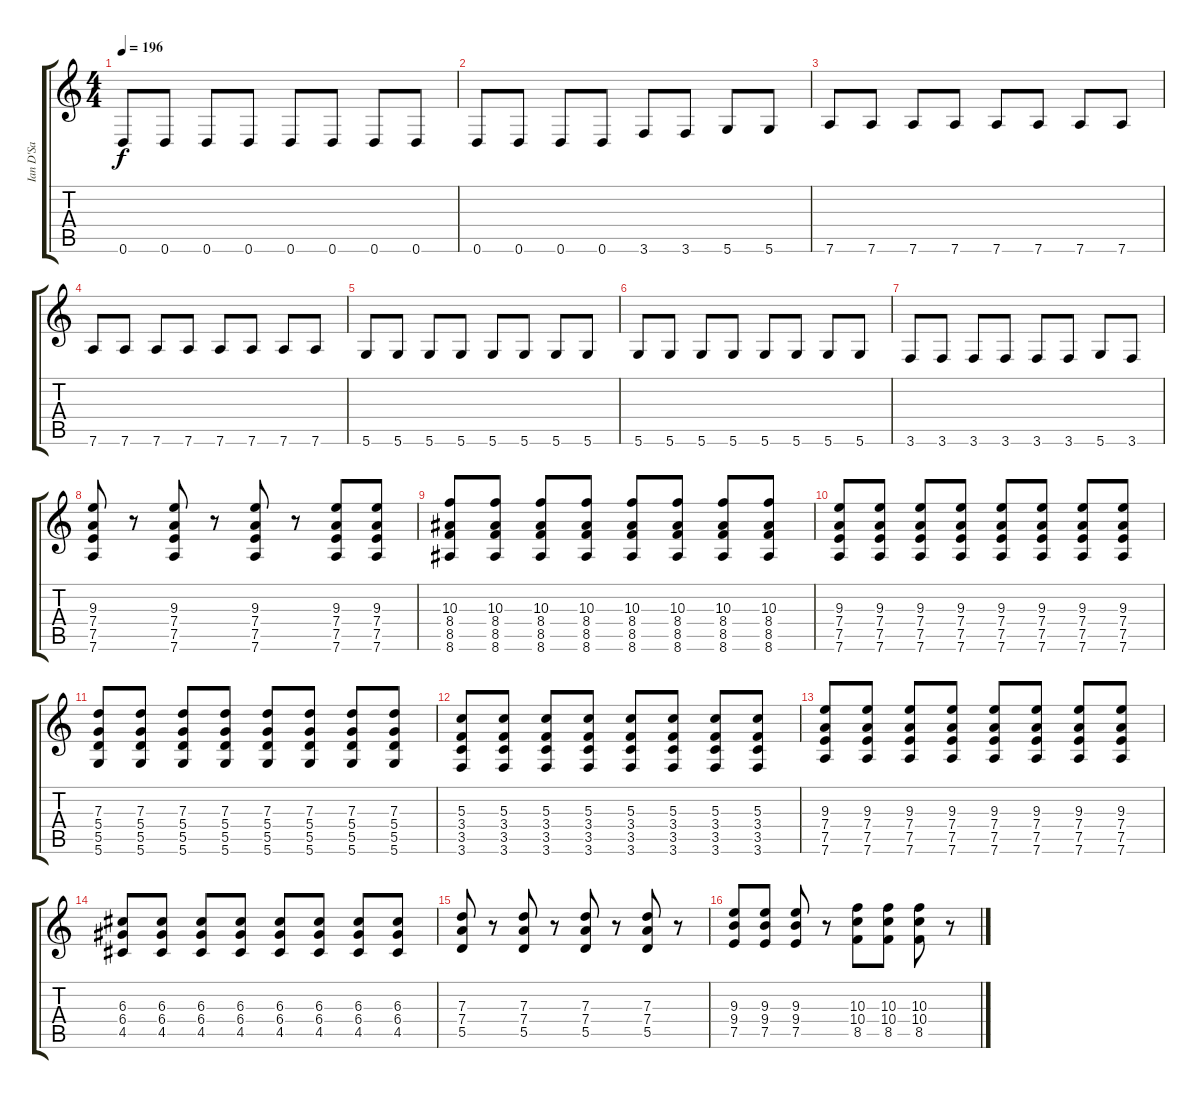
\track ("Ian D'Sa" "Ian D'Sa") {instrument distortionguitar}
\staff {score tabs}
\tuning (E4 B3 G3 D3 A2 D2) {hide}
\ts (4 4)
\tempo 196
\clef g2
\ks c
0.6.8{dy f} 0.6.8 0.6.8 0.6.8 0.6.8 0.6.8 0.6.8 0.6.8 |
0.6.8 0.6.8 0.6.8 0.6.8 3.6.8 3.6.8 5.6.8 5.6.8 |
7.6.8 7.6.8 7.6.8 7.6.8 7.6.8 7.6.8 7.6.8 7.6.8 |
7.6.8 7.6.8 7.6.8 7.6.8 7.6.8 7.6.8 7.6.8 7.6.8 |
5.6.8 5.6.8 5.6.8 5.6.8 5.6.8 5.6.8 5.6.8 5.6.8 |
5.6.8 5.6.8 5.6.8 5.6.8 5.6.8 5.6.8 5.6.8 5.6.8 |
3.6.8 3.6.8 3.6.8 3.6.8 3.6.8 3.6.8 5.6.8 3.6.8 |
(9.3 7.4 7.5 7.6).8 r.8 (9.3 7.4 7.5 7.6).8 r.8 (9.3 7.4 7.5 7.6).8 r.8 (9.3 7.4 7.5 7.6).8 (9.3 7.4 7.5 7.6).8 |
(10.3 8.4 8.5 8.6).8 (10.3 8.4 8.5 8.6).8 (10.3 8.4 8.5 8.6).8 (10.3 8.4 8.5 8.6).8 (10.3 8.4 8.5 8.6).8 (10.3 8.4 8.5 8.6).8 (10.3 8.4 8.5 8.6).8 (10.3 8.4 8.5 8.6).8 |
(9.3 7.4 7.5 7.6).8 (9.3 7.4 7.5 7.6).8 (9.3 7.4 7.5 7.6).8 (9.3 7.4 7.5 7.6).8 (9.3 7.4 7.5 7.6).8 (9.3 7.4 7.5 7.6).8 (9.3 7.4 7.5 7.6).8 (9.3 7.4 7.5 7.6).8 |
(7.3 5.4 5.5 5.6).8 (7.3 5.4 5.5 5.6).8 (7.3 5.4 5.5 5.6).8 (7.3 5.4 5.5 5.6).8 (7.3 5.4 5.5 5.6).8 (7.3 5.4 5.5 5.6).8 (7.3 5.4 5.5 5.6).8 (7.3 5.4 5.5 5.6).8 |
(5.3 3.4 3.5 3.6).8 (5.3 3.4 3.5 3.6).8 (5.3 3.4 3.5 3.6).8 (5.3 3.4 3.5 3.6).8 (5.3 3.4 3.5 3.6).8 (5.3 3.4 3.5 3.6).8 (5.3 3.4 3.5 3.6).8 (5.3 3.4 3.5 3.6).8 |
(9.3 7.4 7.5 7.6).8 (9.3 7.4 7.5 7.6).8 (9.3 7.4 7.5 7.6).8 (9.3 7.4 7.5 7.6).8 (9.3 7.4 7.5 7.6).8 (9.3 7.4 7.5 7.6).8 (9.3 7.4 7.5 7.6).8 (9.3 7.4 7.5 7.6).8 |
(6.3 6.4 4.5).8 (6.3 6.4 4.5).8 (6.3 6.4 4.5).8 (6.3 6.4 4.5).8 (6.3 6.4 4.5).8 (6.3 6.4 4.5).8 (6.3 6.4 4.5).8 (6.3 6.4 4.5).8 |
(7.3 7.4 5.5).8 r.8 (7.3 7.4 5.5).8 r.8 (7.3 7.4 5.5).8 r.8 (7.3 7.4 5.5).8 r.8 |
(9.3 9.4 7.5).8 (9.3 9.4 7.5).8 (9.3 9.4 7.5).8 r.8 (10.3 10.4 8.5).8 (10.3 10.4 8.5).8 (10.3 10.4 8.5).8 r.8
